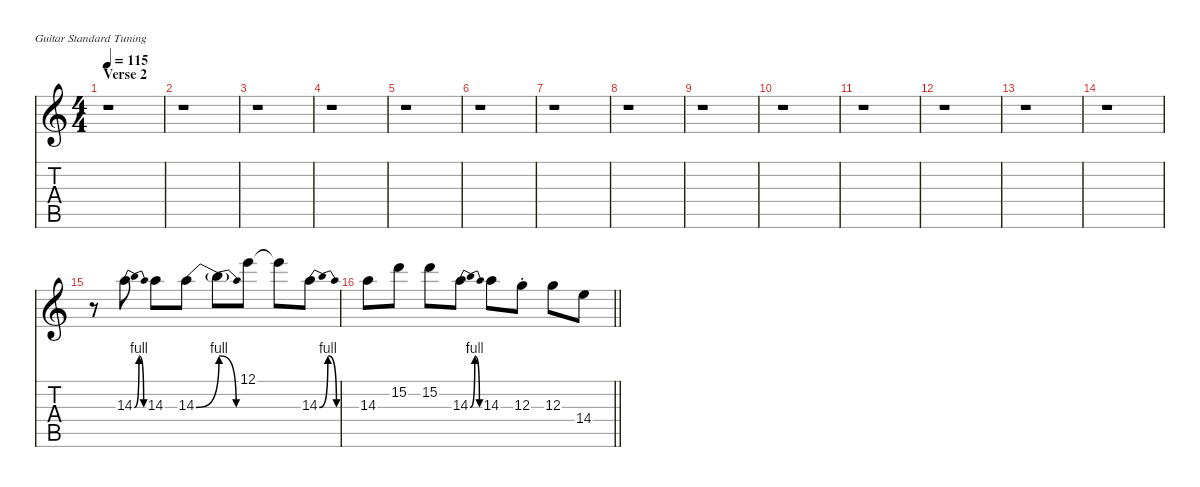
\defaultSystemsLayout 4
\hideDynamics
\bracketExtendMode nobrackets
\singleTrackTrackNamePolicy hidden
\multiTrackTrackNamePolicy hidden
\otherSystemsTrackNameOrientation horizontal
\track ("Guitar 2 Left" "od.guit.") {defaultSystemsLayout 8 instrument overdrivenguitar}
\staff {score tabs}
\tuning (E4 B3 G3 D3 A2 E2)
\ts (4 4)
\section ("" "Verse 2")
\tempo 115
\clef g2
\ks c
r.1{dy f} |
r.1 |
r.1 |
r.1 |
r.1 |
r.1 |
r.1 |
r.1 |
r.1 |
r.1 |
r.1 |
r.1 |
r.1 |
r.1 |
r.8 14.3{be (bendrelease 0 0 9.999999599999999 4 45 4 60 0)}.8 14.3.8 14.3{be (bend 0 0 60 4)}.8 14.3{be (release 0 4 60 0) t}.8 12.1.8 12.1{t}.8 14.3{be (bendrelease 0 0 9.999999599999999 4 45 4 60 0)}.8 |
\barLineRight lightlight
14.3.8 15.2.8 15.2.8 14.3{be (bendrelease 0 0 9.999999599999999 4 51 4 60 0)}.8 14.3.8 12.3{st}.8 12.3.8 14.4.8
